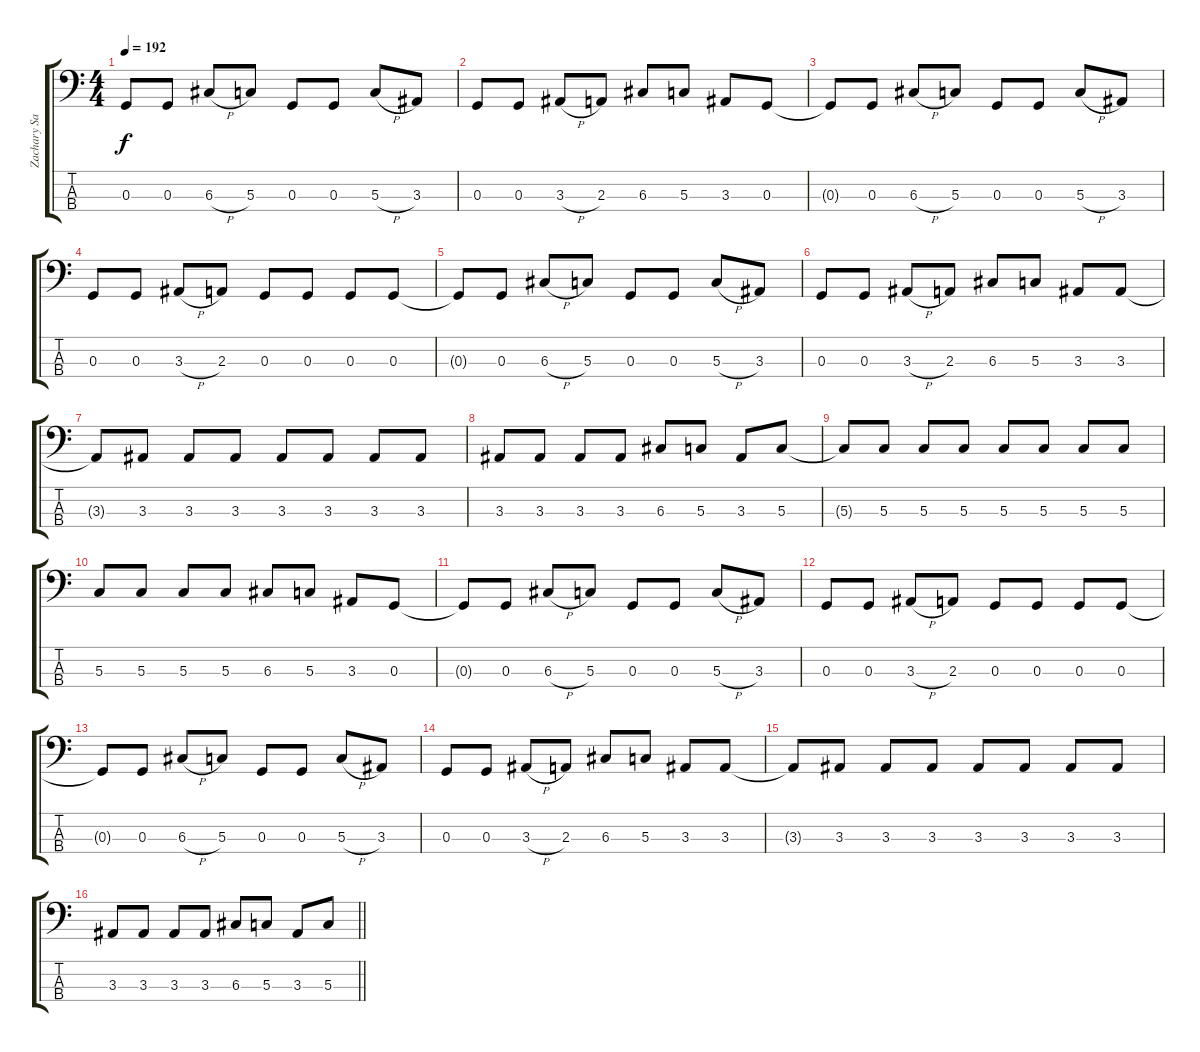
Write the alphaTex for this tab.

\track ("Zachary Sandler" "Zachary Sa") {instrument electricbassfinger}
\staff {score tabs}
\tuning (F2 C2 G1 D1) {hide}
\ts (4 4)
\tempo 192
\clef f4
\ks c
0.3{t}.8{dy f} 0.3.8 6.3{h}.8 5.3.8 0.3.8 0.3.8 5.3{h}.8 3.3.8 |
0.3.8 0.3.8 3.3{h}.8 2.3.8 6.3.8 5.3.8 3.3.8 0.3.8 |
0.3{t}.8 0.3.8 6.3{h}.8 5.3.8 0.3.8 0.3.8 5.3{h}.8 3.3.8 |
0.3.8 0.3.8 3.3{h}.8 2.3.8 0.3.8 0.3.8 0.3.8 0.3.8 |
0.3{t}.8 0.3.8 6.3{h}.8 5.3.8 0.3.8 0.3.8 5.3{h}.8 3.3.8 |
0.3.8 0.3.8 3.3{h}.8 2.3.8 6.3.8 5.3.8 3.3.8 3.3.8 |
3.3{t}.8 3.3.8 3.3.8 3.3.8 3.3.8 3.3.8 3.3.8 3.3.8 |
3.3.8 3.3.8 3.3.8 3.3.8 6.3.8 5.3.8 3.3.8 5.3.8 |
5.3{t}.8 5.3.8 5.3.8 5.3.8 5.3.8 5.3.8 5.3.8 5.3.8 |
5.3.8 5.3.8 5.3.8 5.3.8 6.3.8 5.3.8 3.3.8 0.3.8 |
0.3{t}.8 0.3.8 6.3{h}.8 5.3.8 0.3.8 0.3.8 5.3{h}.8 3.3.8 |
0.3.8 0.3.8 3.3{h}.8 2.3.8 0.3.8 0.3.8 0.3.8 0.3.8 |
0.3{t}.8 0.3.8 6.3{h}.8 5.3.8 0.3.8 0.3.8 5.3{h}.8 3.3.8 |
0.3.8 0.3.8 3.3{h}.8 2.3.8 6.3.8 5.3.8 3.3.8 3.3.8 |
3.3{t}.8 3.3.8 3.3.8 3.3.8 3.3.8 3.3.8 3.3.8 3.3.8 |
\barLineRight lightlight
3.3.8 3.3.8 3.3.8 3.3.8 6.3.8 5.3.8 3.3.8 5.3.8
